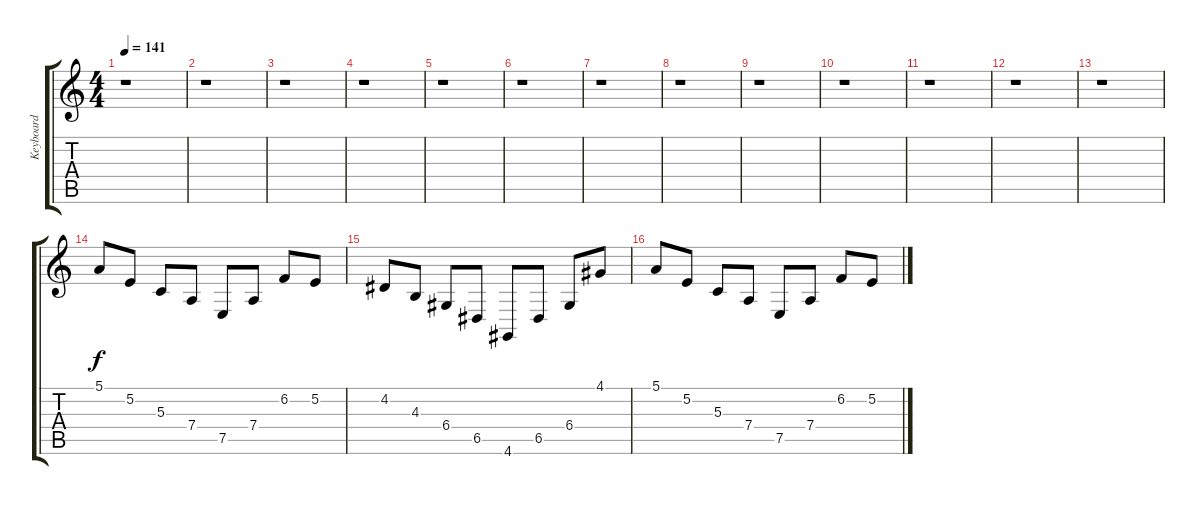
\track ("Keyboard" "Keyboard") {instrument musicbox}
\staff {score tabs}
\tuning (E4 B3 G3 D3 A2 E2) {hide}
\ts (4 4)
\tempo 141
\clef g2
\ks c
r.1{dy f} |
r.1 |
r.1 |
r.1 |
r.1 |
r.1 |
r.1 |
r.1 |
r.1 |
r.1 |
r.1 |
r.1 |
r.1 |
5.1.8 5.2.8 5.3.8 7.4.8 7.5.8 7.4.8 6.2.8 5.2.8 |
4.2.8 4.3.8 6.4.8 6.5.8 4.6.8 6.5.8 6.4.8 4.1.8 |
5.1.8 5.2.8 5.3.8 7.4.8 7.5.8 7.4.8 6.2.8 5.2.8
